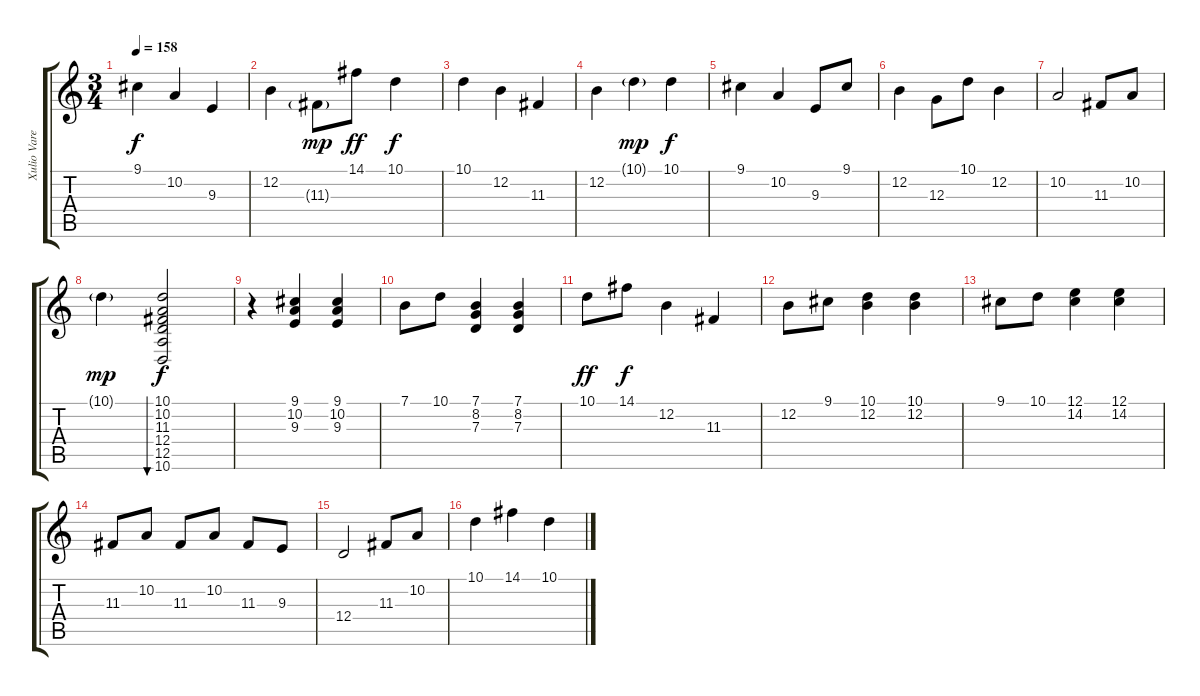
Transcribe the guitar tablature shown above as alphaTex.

\track ("Xulio Varela" "Xulio Vare") {instrument orchestralharp}
\staff {score tabs}
\tuning (E4 B3 G3 D3 A2 E2) {hide}
\ts (3 4)
\tempo 158
\clef g2
\ks c
9.1.4{dy f} 10.2.4 9.3.4 |
12.2.4 11.3{g}.8{dy mp} 14.1.8{dy ff} 10.1.4{dy f} |
10.1.4 12.2.4 11.3.4 |
12.2.4 10.1{g}.4{dy mp} 10.1.4{dy f} |
9.1.4 10.2.4 9.3.8 9.1.8 |
12.2.4 12.3.8 10.1.8 12.2.4 |
10.2.2 11.3.8 10.2.8 |
10.1{g}.4{dy mp} (10.1 10.2 11.3 12.4 12.5 10.6).2{bu 480 dy f} |
r.4 (9.1 10.2 9.3).4 (9.1 10.2 9.3).4 |
7.1.8 10.1.8 (7.1 8.2 7.3).4 (7.1 8.2 7.3).4 |
10.1.8{dy ff} 14.1.8{dy f} 12.2.4 11.3.4 |
12.2.8 9.1.8 (10.1 12.2).4 (10.1 12.2).4 |
9.1.8 10.1.8 (12.1 14.2).4 (12.1 14.2).4 |
11.3.8 10.2.8 11.3.8 10.2.8 11.3.8 9.3.8 |
12.4.2 11.3.8 10.2.8 |
10.1.4 14.1.4 10.1.4
